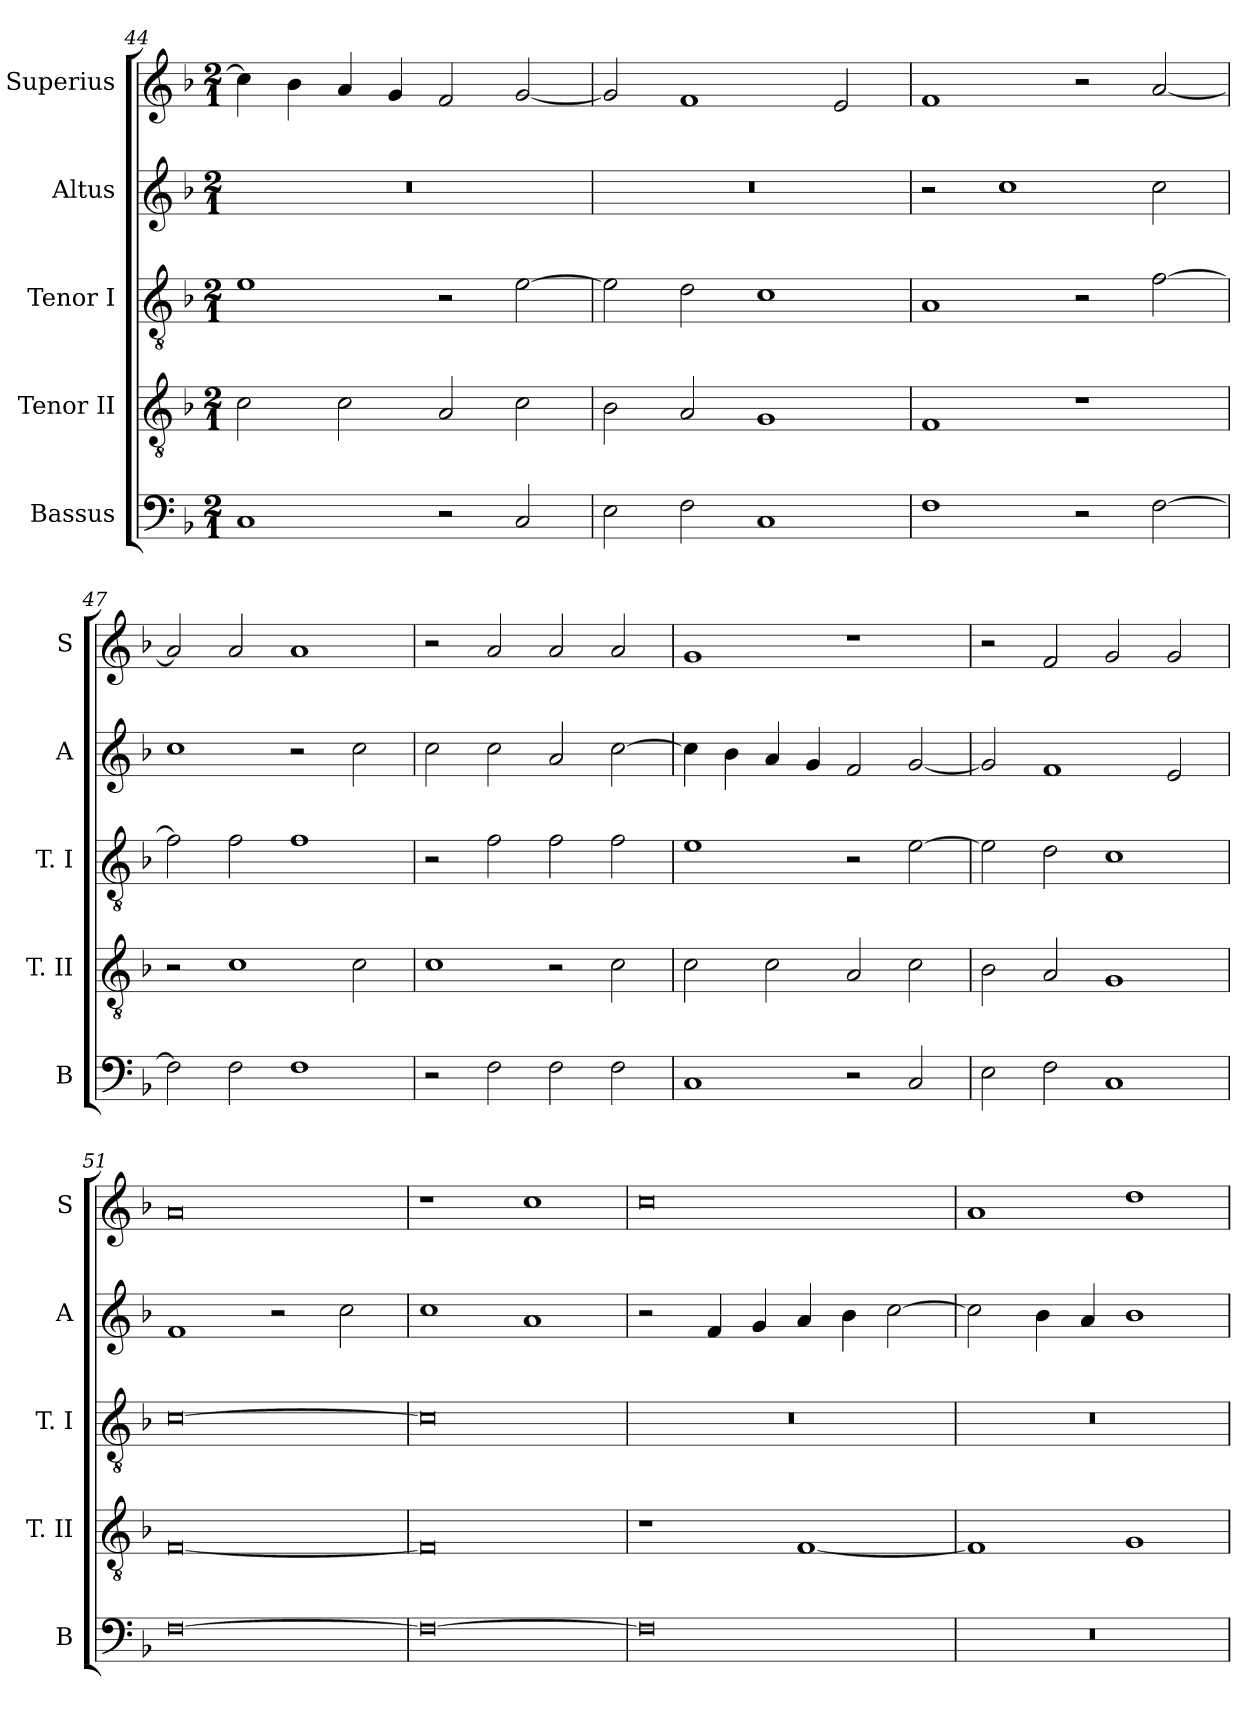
**kern	**kern	**kern	**kern	**kern
*part5	*part4	*part3	*part2	*part1
*staff5	*staff4	*staff3	*staff2	*staff1
*I"Bassus	*I"Tenor II	*I"Tenor I	*I"Altus	*I"Superius
*I'B	*I'T. II	*I'T. I	*I'A	*I'S
*clefF4	*clefGv2	*clefGv2	*clefG2	*clefG2
*k[b-]	*k[b-]	*k[b-]	*k[b-]	*k[b-]
*F:	*F:	*F:	*F:	*F:
*M2/1	*M2/1	*M2/1	*M2/1	*M2/1
=44	=44	=44	=44	=44
1C	2c	1e	0r	4cc]
.	.	.	.	4b-
.	2c	.	.	4a
.	.	.	.	4g
2r	2A	2r	.	2f
2C	2c	[2e	.	[2g
=45	=45	=45	=45	=45
2E	2B-	2e]	0r	2g]
2F	2A	2d	.	1f
1C	1G	1c	.	.
.	.	.	.	2e
=46	=46	=46	=46	=46
1F	1F	1A	2r	1f
.	.	.	1cc	.
2r	1r	2r	.	2r
[2F	.	[2f	2cc	[2a
=47	=47	=47	=47	=47
2F]	2r	2f]	1cc	2a]
2F	1c	2f	.	2a
1F	.	1f	2r	1a
.	2c	.	2cc	.
=48	=48	=48	=48	=48
2r	1c	2r	2cc	2r
2F	.	2f	2cc	2a
2F	2r	2f	2a	2a
2F	2c	2f	[2cc	2a
=49	=49	=49	=49	=49
1C	2c	1e	4cc]	1g
.	.	.	4b-	.
.	2c	.	4a	.
.	.	.	4g	.
2r	2A	2r	2f	1r
2C	2c	[2e	[2g	.
=50	=50	=50	=50	=50
2E	2B-	2e]	2g]	2r
2F	2A	2d	1f	2f
1C	1G	1c	.	2g
.	.	.	2e	2g
=51	=51	=51	=51	=51
[0F	[0F	[0c	1f	0a
.	.	.	2r	.
.	.	.	2cc	.
=52	=52	=52	=52	=52
0F_	0F]	0c]	1cc	1r
.	.	.	1a	1cc
=53	=53	=53	=53	=53
0F]	1r	0r	2r	0cc
.	.	.	4f	.
.	.	.	4g	.
.	[1F	.	4a	.
.	.	.	4b-	.
.	.	.	[2cc	.
=54	=54	=54	=54	=54
0r	1F]	0r	2cc]	1a
.	.	.	4b-	.
.	.	.	4a	.
.	1G	.	1b-	1dd
=	=	=	=	=
*-	*-	*-	*-	*-
